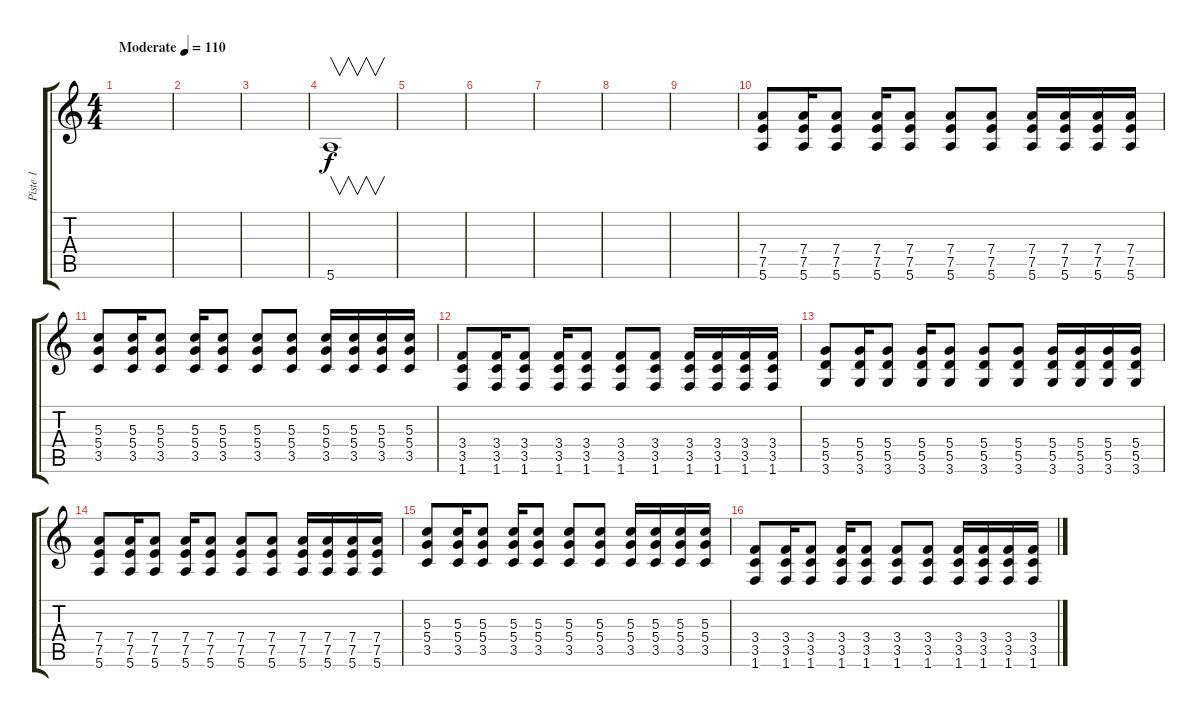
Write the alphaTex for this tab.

\track ("Piste 1" "Piste 1") {instrument overdrivenguitar}
\staff {score tabs}
\tuning (E4 B3 G3 D3 A2 E2) {hide}
\ts (4 4)
\tempo (110 "Moderate")
\clef g2
\ks c
|
|
|
5.6.1{v} |
|
|
|
|
|
(7.4 7.5 5.6).8 (7.4 7.5 5.6).16 (7.4 7.5 5.6).8 (7.4 7.5 5.6).16 (7.4 7.5 5.6).8 (7.4 7.5 5.6).8 (7.4 7.5 5.6).8 (7.4 7.5 5.6).16 (7.4 7.5 5.6).16 (7.4 7.5 5.6).16 (7.4 7.5 5.6).16 |
(5.3 5.4 3.5).8 (5.3 5.4 3.5).16 (5.3 5.4 3.5).8 (5.3 5.4 3.5).16 (5.3 5.4 3.5).8 (5.3 5.4 3.5).8 (5.3 5.4 3.5).8 (5.3 5.4 3.5).16 (5.3 5.4 3.5).16 (5.3 5.4 3.5).16 (5.3 5.4 3.5).16 |
(3.4 3.5 1.6).8 (3.4 3.5 1.6).16 (3.4 3.5 1.6).8 (3.4 3.5 1.6).16 (3.4 3.5 1.6).8 (3.4 3.5 1.6).8 (3.4 3.5 1.6).8 (3.4 3.5 1.6).16 (3.4 3.5 1.6).16 (3.4 3.5 1.6).16 (3.4 3.5 1.6).16 |
(5.4 5.5 3.6).8 (5.4 5.5 3.6).16 (5.4 5.5 3.6).8 (5.4 5.5 3.6).16 (5.4 5.5 3.6).8 (5.4 5.5 3.6).8 (5.4 5.5 3.6).8 (5.4 5.5 3.6).16 (5.4 5.5 3.6).16 (5.4 5.5 3.6).16 (5.4 5.5 3.6).16 |
(7.4 7.5 5.6).8 (7.4 7.5 5.6).16 (7.4 7.5 5.6).8 (7.4 7.5 5.6).16 (7.4 7.5 5.6).8 (7.4 7.5 5.6).8 (7.4 7.5 5.6).8 (7.4 7.5 5.6).16 (7.4 7.5 5.6).16 (7.4 7.5 5.6).16 (7.4 7.5 5.6).16 |
(5.3 5.4 3.5).8 (5.3 5.4 3.5).16 (5.3 5.4 3.5).8 (5.3 5.4 3.5).16 (5.3 5.4 3.5).8 (5.3 5.4 3.5).8 (5.3 5.4 3.5).8 (5.3 5.4 3.5).16 (5.3 5.4 3.5).16 (5.3 5.4 3.5).16 (5.3 5.4 3.5).16 |
(3.4 3.5 1.6).8 (3.4 3.5 1.6).16 (3.4 3.5 1.6).8 (3.4 3.5 1.6).16 (3.4 3.5 1.6).8 (3.4 3.5 1.6).8 (3.4 3.5 1.6).8 (3.4 3.5 1.6).16 (3.4 3.5 1.6).16 (3.4 3.5 1.6).16 (3.4 3.5 1.6).16
